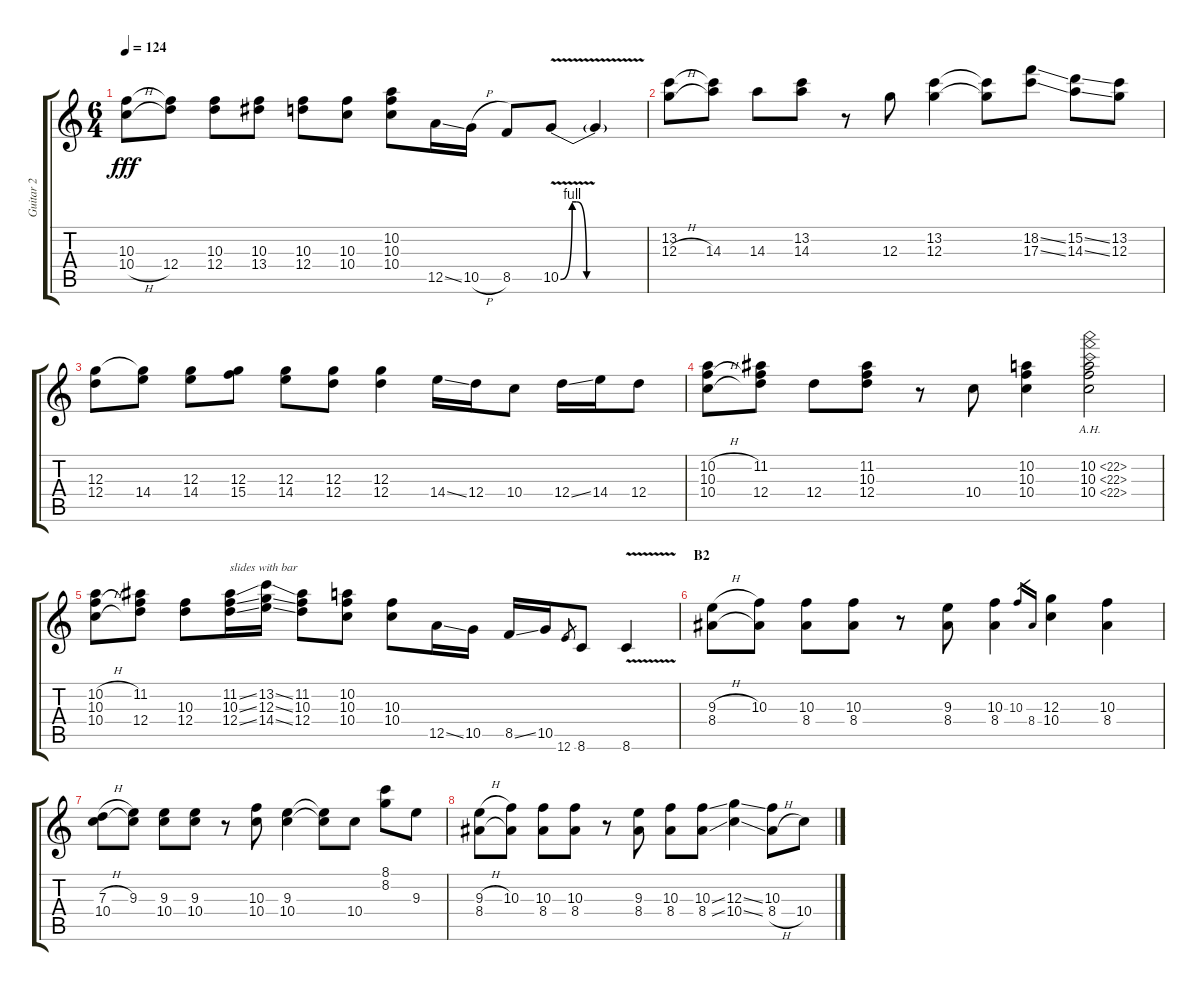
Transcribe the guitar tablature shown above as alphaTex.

\track ("Guitar 2" "Guitar 2") {instrument distortionguitar}
\staff {score tabs}
\tuning (E4 B3 G3 D3 A2 E2) {hide}
\ts (6 4)
\tempo 124
\clef g2
\ks c
(10.3 10.4{h}).8{dy fff} (10.3{t} 12.4).8 (10.3 12.4).8 (10.3 13.4).8 (10.3 12.4).8 (10.3 10.4).8 (10.2 10.3 10.4).8 12.5{ss}.16 10.5{h}.16 8.5.8 10.5{be (custom 0 0 8 4 11 4 18 0 60 0) v}.8 10.5{t}.4 |
(13.2 12.3{h}).8 (13.2{t} 14.3).8 14.3.8 (13.2 14.3).8 r.8 12.3.8 (13.2 12.3).4 (13.2{t} 12.3{t}).8 (18.2{ss} 17.3{ss}).8 (15.2{ss} 14.3{ss}).8 (13.2 12.3).8 |
(12.3 12.4).8 (12.3{t} 14.4).8 (12.3 14.4).8 (12.3 15.4).8 (12.3 14.4).8 (12.3 12.4).8 (12.3 12.4).4 14.4{ss}.16 12.4.16 10.4.8 12.4{ss}.16 14.4.16 12.4.8 |
(10.2{h} 10.3 10.4{h}).8 (11.2 10.3{t} 12.4).8 12.4.8 (11.2 10.3 12.4).8 r.8 10.4.8 (10.2 10.3 10.4).4 (10.2{ah 12} 10.3{ah 12} 10.4{ah 12}).2 |
(10.2{h} 10.3 10.4{h}).8 (11.2 10.3{t} 12.4).8 (10.3 12.4).8 (11.2{ss} 10.3{ss} 12.4{ss}).16{txt "slides with bar"} (13.2{ss} 12.3{ss} 14.4{ss}).16 (11.2 10.3 12.4).8 (10.2 10.3 10.4).8 (10.3 10.4).8 12.5{ss}.16 10.5.16 8.5{ss}.16 10.5.16 12.6.8{gr} 8.6.8 8.6{v}.4 |
\section ("" "B2")
(9.3{h} 8.4).8 (10.3 8.4{t}).8 (10.3 8.4).8 (10.3 8.4).8 r.8 (9.3 8.4).8 (10.3 8.4).4 10.3.16{gr} 8.4.16{gr} (12.3 10.4).4 (10.3 8.4).4 |
(7.3{h} 10.4).8 (9.3 10.4{t}).8 (9.3 10.4).8 (9.3 10.4).8 r.8 (10.3 10.4).8 (9.3 10.4).4 (9.3{t} 10.4{t}).8 10.4.8 (8.1 8.2).8 9.3.8 |
(9.3{h} 8.4).8 (10.3 8.4{t}).8 (10.3 8.4).8 (10.3 8.4).8 r.8 (9.3 8.4).8 (10.3 8.4).8 (10.3{ss} 8.4{ss}).8 (12.3{ss} 10.4{ss}).4 (10.3 8.4{h}).8 10.4.8
